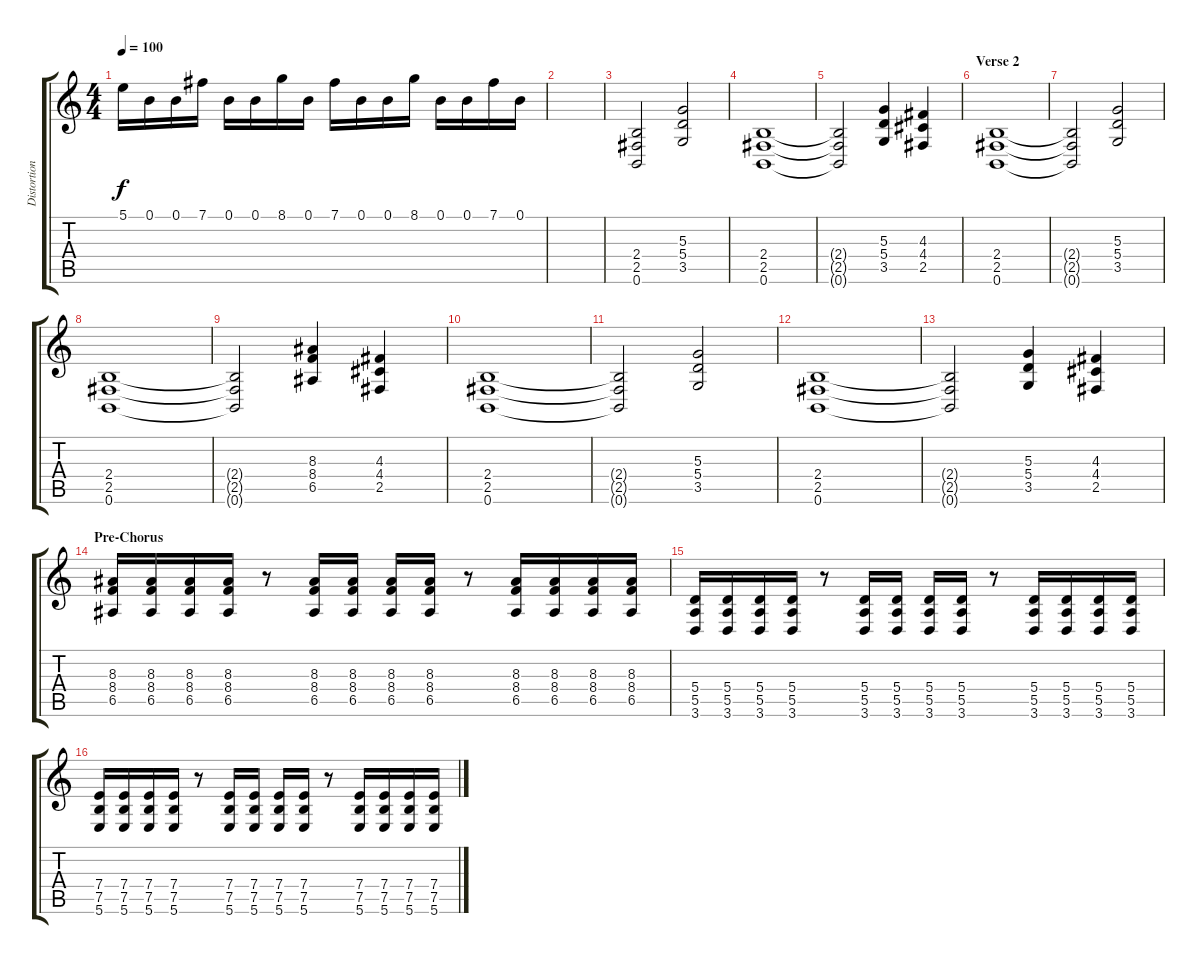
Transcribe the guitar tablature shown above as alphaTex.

\track ("Distortion Guitar 1" "Distortion") {instrument distortionguitar}
\staff {score tabs}
\tuning (B3 G3 D3 A2 E2 B1) {hide}
\ts (4 4)
\tempo 100
\clef g2
\ks c
5.1.16{dy f} 0.1.16 0.1.16 7.1.16 0.1.16 0.1.16 8.1.16 0.1.16 7.1.16 0.1.16 0.1.16 8.1.16 0.1.16 0.1.16 7.1.16 0.1.16 |
|
(2.4 2.5 0.6).2 (5.3 5.4 3.5).2 |
(2.4 2.5 0.6).1 |
(2.4{t} 2.5{t} 0.6{t}).2 (5.3 5.4 3.5).4 (4.3 4.4 2.5).4 |
\section ("" "Verse 2")
(2.4 2.5 0.6).1 |
(2.4{t} 2.5{t} 0.6{t}).2 (5.3 5.4 3.5).2 |
(2.4 2.5 0.6).1 |
(2.4{t} 2.5{t} 0.6{t}).2 (8.3 8.4 6.5).4 (4.3 4.4 2.5).4 |
(2.4 2.5 0.6).1 |
(2.4{t} 2.5{t} 0.6{t}).2 (5.3 5.4 3.5).2 |
(2.4 2.5 0.6).1 |
(2.4{t} 2.5{t} 0.6{t}).2 (5.3 5.4 3.5).4 (4.3 4.4 2.5).4 |
\section ("" "Pre-Chorus")
(8.3 8.4 6.5).16 (8.3 8.4 6.5).16 (8.3 8.4 6.5).16 (8.3 8.4 6.5).16 r.8 (8.3 8.4 6.5).16 (8.3 8.4 6.5).16 (8.3 8.4 6.5).16 (8.3 8.4 6.5).16 r.8 (8.3 8.4 6.5).16 (8.3 8.4 6.5).16 (8.3 8.4 6.5).16 (8.3 8.4 6.5).16 |
(5.4 5.5 3.6).16 (5.4 5.5 3.6).16 (5.4 5.5 3.6).16 (5.4 5.5 3.6).16 r.8 (5.4 5.5 3.6).16 (5.4 5.5 3.6).16 (5.4 5.5 3.6).16 (5.4 5.5 3.6).16 r.8 (5.4 5.5 3.6).16 (5.4 5.5 3.6).16 (5.4 5.5 3.6).16 (5.4 5.5 3.6).16 |
(7.4 7.5 5.6).16 (7.4 7.5 5.6).16 (7.4 7.5 5.6).16 (7.4 7.5 5.6).16 r.8 (7.4 7.5 5.6).16 (7.4 7.5 5.6).16 (7.4 7.5 5.6).16 (7.4 7.5 5.6).16 r.8 (7.4 7.5 5.6).16 (7.4 7.5 5.6).16 (7.4 7.5 5.6).16 (7.4 7.5 5.6).16
